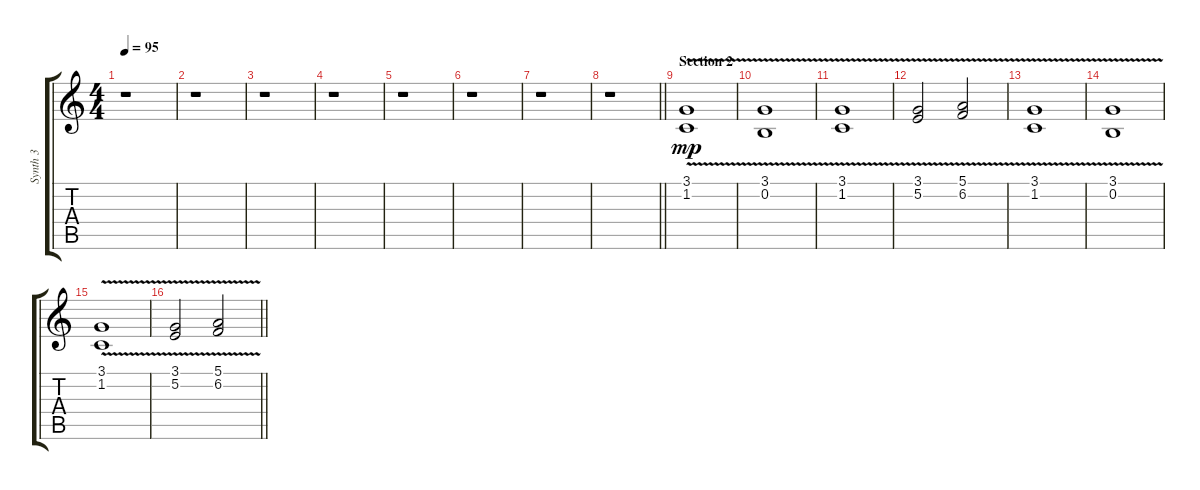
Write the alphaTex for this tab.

\track ("Synth 3" "Synth 3") {instrument fx4atmosphere}
\staff {score tabs}
\tuning (E4 B3 G3 D3 A2 E2) {hide}
\ts (4 4)
\tempo 95
\clef g2
\ks c
r.1{dy f} |
r.1 |
r.1 |
r.1 |
r.1 |
r.1 |
r.1 |
\barLineRight lightlight
r.1 |
\section ("" "Section 2")
(3.1{v} 1.2{v}).1{dy mp} |
(3.1{v} 0.2{v}).1 |
(3.1{v} 1.2{v}).1 |
(3.1{v} 5.2{v}).2 (5.1{v} 6.2{v}).2 |
(3.1{v} 1.2{v}).1 |
(3.1{v} 0.2{v}).1 |
(3.1{v} 1.2{v}).1 |
\barLineRight lightlight
(3.1{v} 5.2{v}).2 (5.1{v} 6.2{v}).2
